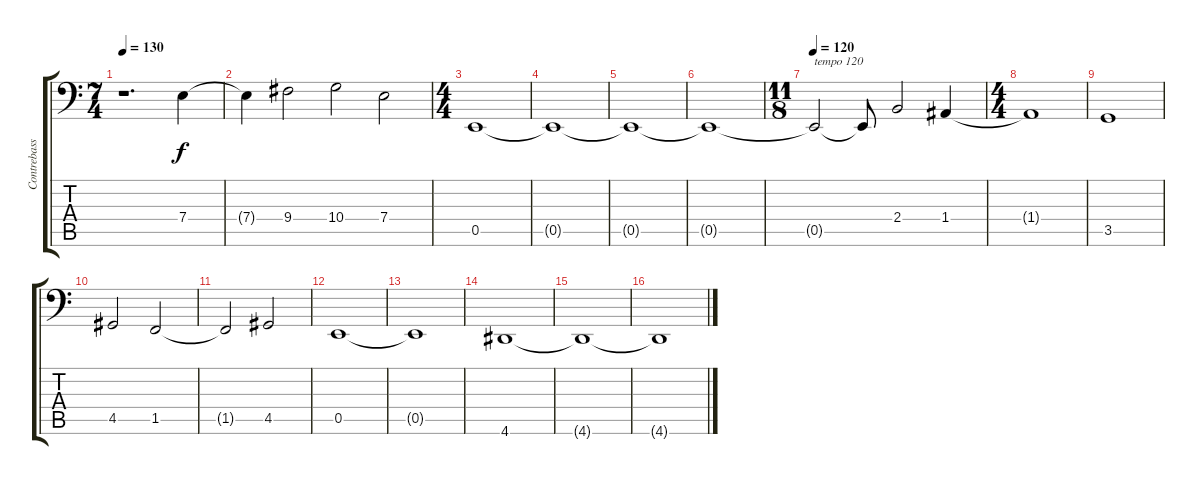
\track ("Contrebasse" "Contrebass") {instrument contrabass}
\staff {score tabs}
\tuning (B2 G2 D2 A1 E1 B0) {hide}
\ts (7 4)
\tempo 130
\clef f4
\ks c
r.1{d dy f} 7.4.4 |
7.4{t}.4 9.4.2 10.4.2 7.4.2 |
\ts (4 4)
0.5.1{volume 13} |
0.5{t}.1 |
0.5{t}.1 |
0.5{t}.1 |
\ts (11 8)
\tempo 120
0.5{t}.2{txt "tempo 120"} 0.5{t}.8 2.4.2 1.4.4 |
\ts (4 4)
1.4{t}.1 |
3.5.1 |
4.5.2 1.5.2 |
1.5{t}.2 4.5.2 |
0.5.1 |
0.5{t}.1 |
4.6.1 |
4.6{t}.1 |
4.6{t}.1
